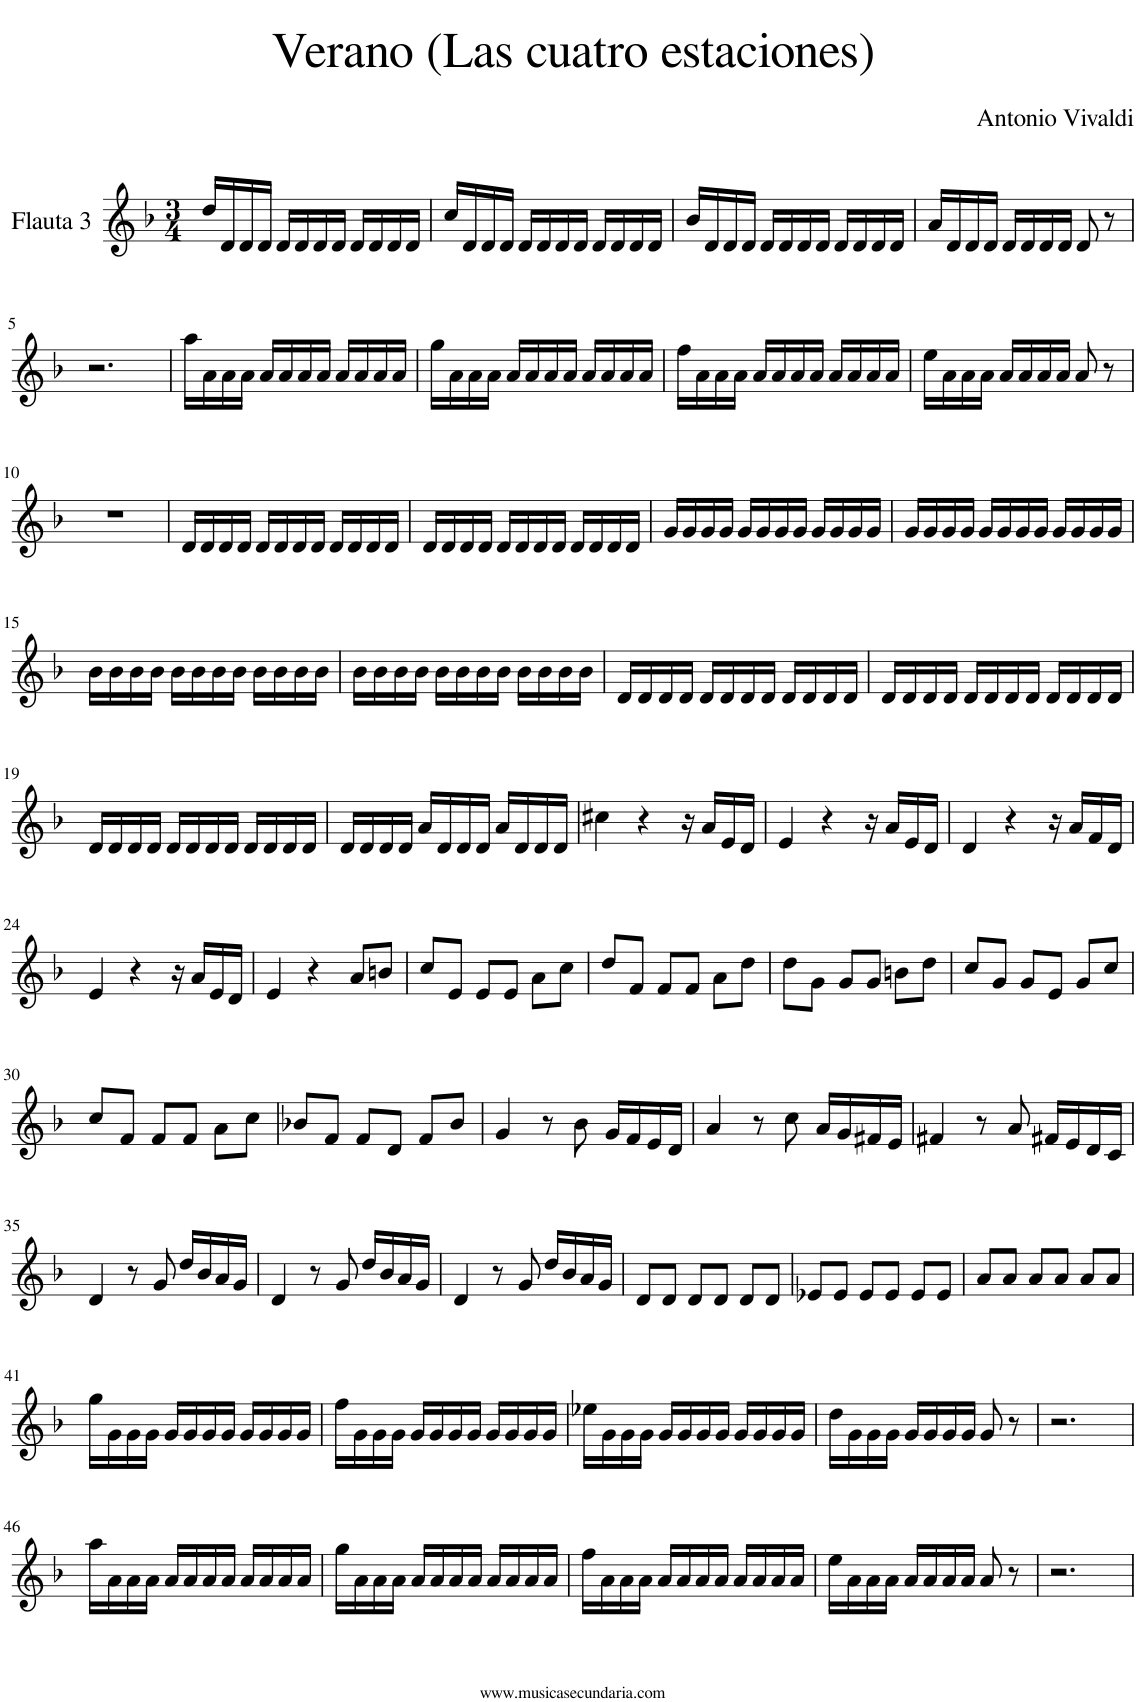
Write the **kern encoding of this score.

**kern
*part1
*staff1
*I"Flauta 3
*I'Fl
*clefG2
*k[b-]
*M3/4
=1
16dd/LL
16d/
16d/
16d/JJ
16d/LL
16d/
16d/
16d/JJ
16d/LL
16d/
16d/
16d/JJ
=2
16cc/LL
16d/
16d/
16d/JJ
16d/LL
16d/
16d/
16d/JJ
16d/LL
16d/
16d/
16d/JJ
=3
16b-/LL
16d/
16d/
16d/JJ
16d/LL
16d/
16d/
16d/JJ
16d/LL
16d/
16d/
16d/JJ
=4
16a/LL
16d/
16d/
16d/JJ
16d/LL
16d/
16d/
16d/JJ
8d/
8r
!!LO:LB:g=z
=5
2.r
=6
16aa\LL
16a\
16a\
16a\JJ
16a/LL
16a/
16a/
16a/JJ
16a/LL
16a/
16a/
16a/JJ
=7
16gg\LL
16a\
16a\
16a\JJ
16a/LL
16a/
16a/
16a/JJ
16a/LL
16a/
16a/
16a/JJ
=8
16ff\LL
16a\
16a\
16a\JJ
16a/LL
16a/
16a/
16a/JJ
16a/LL
16a/
16a/
16a/JJ
=9
16ee\LL
16a\
16a\
16a\JJ
16a/LL
16a/
16a/
16a/JJ
8a/
8r
!!LO:LB:g=z
=10
2.r
=11
16d/LL
16d/
16d/
16d/JJ
16d/LL
16d/
16d/
16d/JJ
16d/LL
16d/
16d/
16d/JJ
=12
16d/LL
16d/
16d/
16d/JJ
16d/LL
16d/
16d/
16d/JJ
16d/LL
16d/
16d/
16d/JJ
=13
16g/LL
16g/
16g/
16g/JJ
16g/LL
16g/
16g/
16g/JJ
16g/LL
16g/
16g/
16g/JJ
=14
16g/LL
16g/
16g/
16g/JJ
16g/LL
16g/
16g/
16g/JJ
16g/LL
16g/
16g/
16g/JJ
!!LO:LB:g=z
=15
16b-\LL
16b-\
16b-\
16b-\JJ
16b-\LL
16b-\
16b-\
16b-\JJ
16b-\LL
16b-\
16b-\
16b-\JJ
=16
16b-\LL
16b-\
16b-\
16b-\JJ
16b-\LL
16b-\
16b-\
16b-\JJ
16b-\LL
16b-\
16b-\
16b-\JJ
=17
16d/LL
16d/
16d/
16d/JJ
16d/LL
16d/
16d/
16d/JJ
16d/LL
16d/
16d/
16d/JJ
=18
16d/LL
16d/
16d/
16d/JJ
16d/LL
16d/
16d/
16d/JJ
16d/LL
16d/
16d/
16d/JJ
!!LO:LB:g=z
=19
16d/LL
16d/
16d/
16d/JJ
16d/LL
16d/
16d/
16d/JJ
16d/LL
16d/
16d/
16d/JJ
=20
16d/LL
16d/
16d/
16d/JJ
16a/LL
16d/
16d/
16d/JJ
16a/LL
16d/
16d/
16d/JJ
=21
4cc#X\
4r
16r
16a/LL
16e/
16d/JJ
=22
4e/
4r
16r
16a/LL
16e/
16d/JJ
=23
4d/
4r
16r
16a/LL
16f/
16d/JJ
!!LO:LB:g=z
=24
4e/
4r
16r
16a/LL
16e/
16d/JJ
=25
4e/
4r
8a/L
8bn/J
=26
8cc/L
8e/J
8e/L
8e/J
8a\L
8cc\J
=27
8dd/L
8f/J
8f/L
8f/J
8a\L
8dd\J
=28
8dd\L
8g\J
8g/L
8g/J
8bn\L
8dd\J
=29
8cc/L
8g/J
8g/L
8e/J
8g/L
8cc/J
!!LO:LB:g=z
=30
8cc/L
8f/J
8f/L
8f/J
8a\L
8cc\J
=31
8b-X/L
8f/J
8f/L
8d/J
8f/L
8b-/J
=32
4g/
8r
8b-\
16g/LL
16f/
16e/
16d/JJ
=33
4a/
8r
8cc\
16a/LL
16g/
16f#X/
16e/JJ
=34
4f#X/
8r
8a/
16f#X/LL
16e/
16d/
16c/JJ
!!LO:LB:g=z
=35
4d/
8r
8g/
16dd/LL
16b-/
16a/
16g/JJ
=36
4d/
8r
8g/
16dd/LL
16b-/
16a/
16g/JJ
=37
4d/
8r
8g/
16dd/LL
16b-/
16a/
16g/JJ
=38
8d/L
8d/J
8d/L
8d/J
8d/L
8d/J
=39
8e-X/L
8e-/J
8e-/L
8e-/J
8e-/L
8e-/J
=40
8a/L
8a/J
8a/L
8a/J
8a/L
8a/J
!!LO:LB:g=z
=41
16gg\LL
16g\
16g\
16g\JJ
16g/LL
16g/
16g/
16g/JJ
16g/LL
16g/
16g/
16g/JJ
=42
16ff\LL
16g\
16g\
16g\JJ
16g/LL
16g/
16g/
16g/JJ
16g/LL
16g/
16g/
16g/JJ
=43
16ee-X\LL
16g\
16g\
16g\JJ
16g/LL
16g/
16g/
16g/JJ
16g/LL
16g/
16g/
16g/JJ
=44
16dd\LL
16g\
16g\
16g\JJ
16g/LL
16g/
16g/
16g/JJ
8g/
8r
=45
2.r
!!LO:LB:g=z
=46
16aa\LL
16a\
16a\
16a\JJ
16a/LL
16a/
16a/
16a/JJ
16a/LL
16a/
16a/
16a/JJ
=47
16gg\LL
16a\
16a\
16a\JJ
16a/LL
16a/
16a/
16a/JJ
16a/LL
16a/
16a/
16a/JJ
=48
16ff\LL
16a\
16a\
16a\JJ
16a/LL
16a/
16a/
16a/JJ
16a/LL
16a/
16a/
16a/JJ
=49
16ee\LL
16a\
16a\
16a\JJ
16a/LL
16a/
16a/
16a/JJ
8a/
8r
=50
2.r
=
*-
